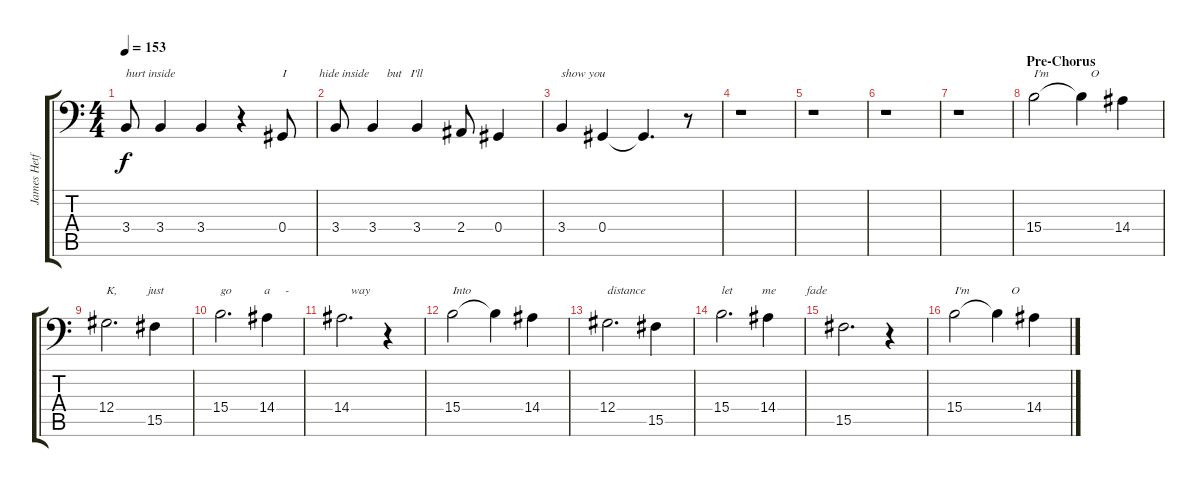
\track ("James Hetfield (Vocals)" "James Hetf") {instrument lead8bassandlead}
\staff {score tabs}
\tuning (Bb3 F3 Db3 Ab2 Eb2 Ab1) {hide}
\ts (4 4)
\tempo 153
\clef f4
\ks c
3.4.8{txt "hurt inside" dy f} 3.4.4 3.4.4 r.4 0.4.8{txt "I           hide inside      but   I'll "} |
3.4.8 3.4.4 3.4.4 2.4.8 0.4.4 |
3.4.4{txt "show you"} 0.4.4 0.4{t}.4{d} r.8 |
r.1 |
r.1 |
r.1 |
r.1 |
\section ("" "Pre-Chorus")
15.4.2{txt "I'm              O"} 15.4{t}.4 14.4.4 |
12.4.2{d txt "K,          just"} 15.5.4 |
15.4.2{d txt "go           a     -  "} 14.4.4 |
14.4.2{d txt "   way"} r.4 |
15.4.2{txt "Into"} 15.4{t}.4 14.4.4 |
12.4.2{d txt "distance"} 15.5.4 |
15.4.2{d txt "let          me          fade"} 14.4.4 |
15.5.2{d} r.4 |
15.4.2{txt "I'm              O"} 15.4{t}.4 14.4.4
